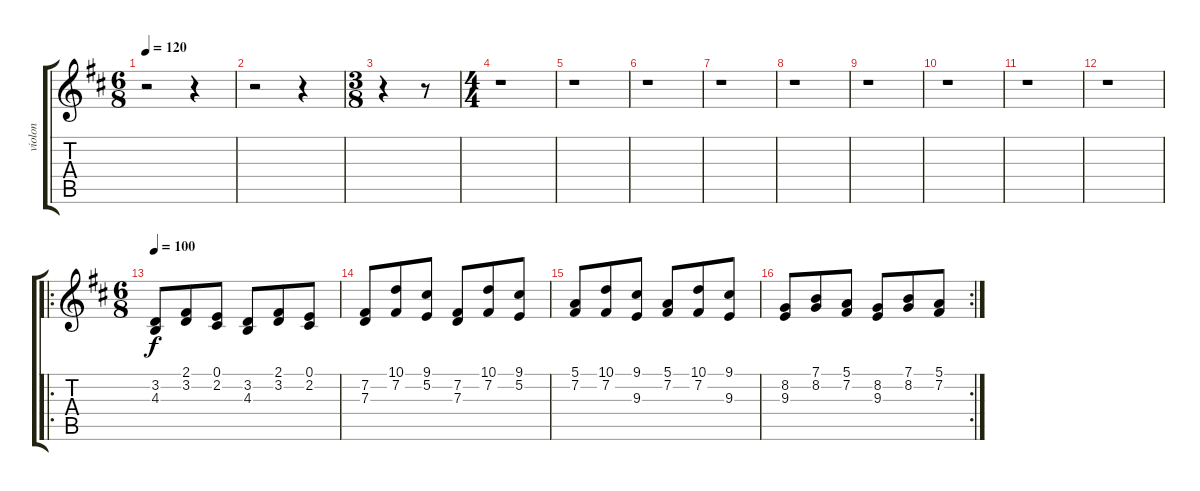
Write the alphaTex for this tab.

\track ("violon" "violon") {instrument violin}
\staff {score tabs}
\tuning (E4 B3 G3 D3 A2 E2) {hide}
\ts (6 8)
\tempo 120
\clef g2
\ks bminor
r.2{dy f} r.4 |
r.2 r.4 |
\ts (3 8)
r.4 r.8 |
\ts (4 4)
r.1 |
r.1 |
r.1 |
r.1 |
r.1 |
r.1 |
r.1 |
r.1 |
r.1 |
\ro
\ts (6 8)
\tempo 100
(3.2 4.3).8 (2.1 3.2).8 (0.1 2.2).8 (3.2 4.3).8 (2.1 3.2).8 (0.1 2.2).8 |
(7.2 7.3).8 (10.1 7.2).8 (9.1 5.2).8 (7.2 7.3).8 (10.1 7.2).8 (9.1 5.2).8 |
(5.1 7.2).8 (10.1 7.2).8 (9.1 9.3).8 (5.1 7.2).8 (10.1 7.2).8 (9.1 9.3).8 |
\rc 2
(8.2 9.3).8 (7.1 8.2).8 (5.1 7.2).8 (8.2 9.3).8 (7.1 8.2).8 (5.1 7.2).8
